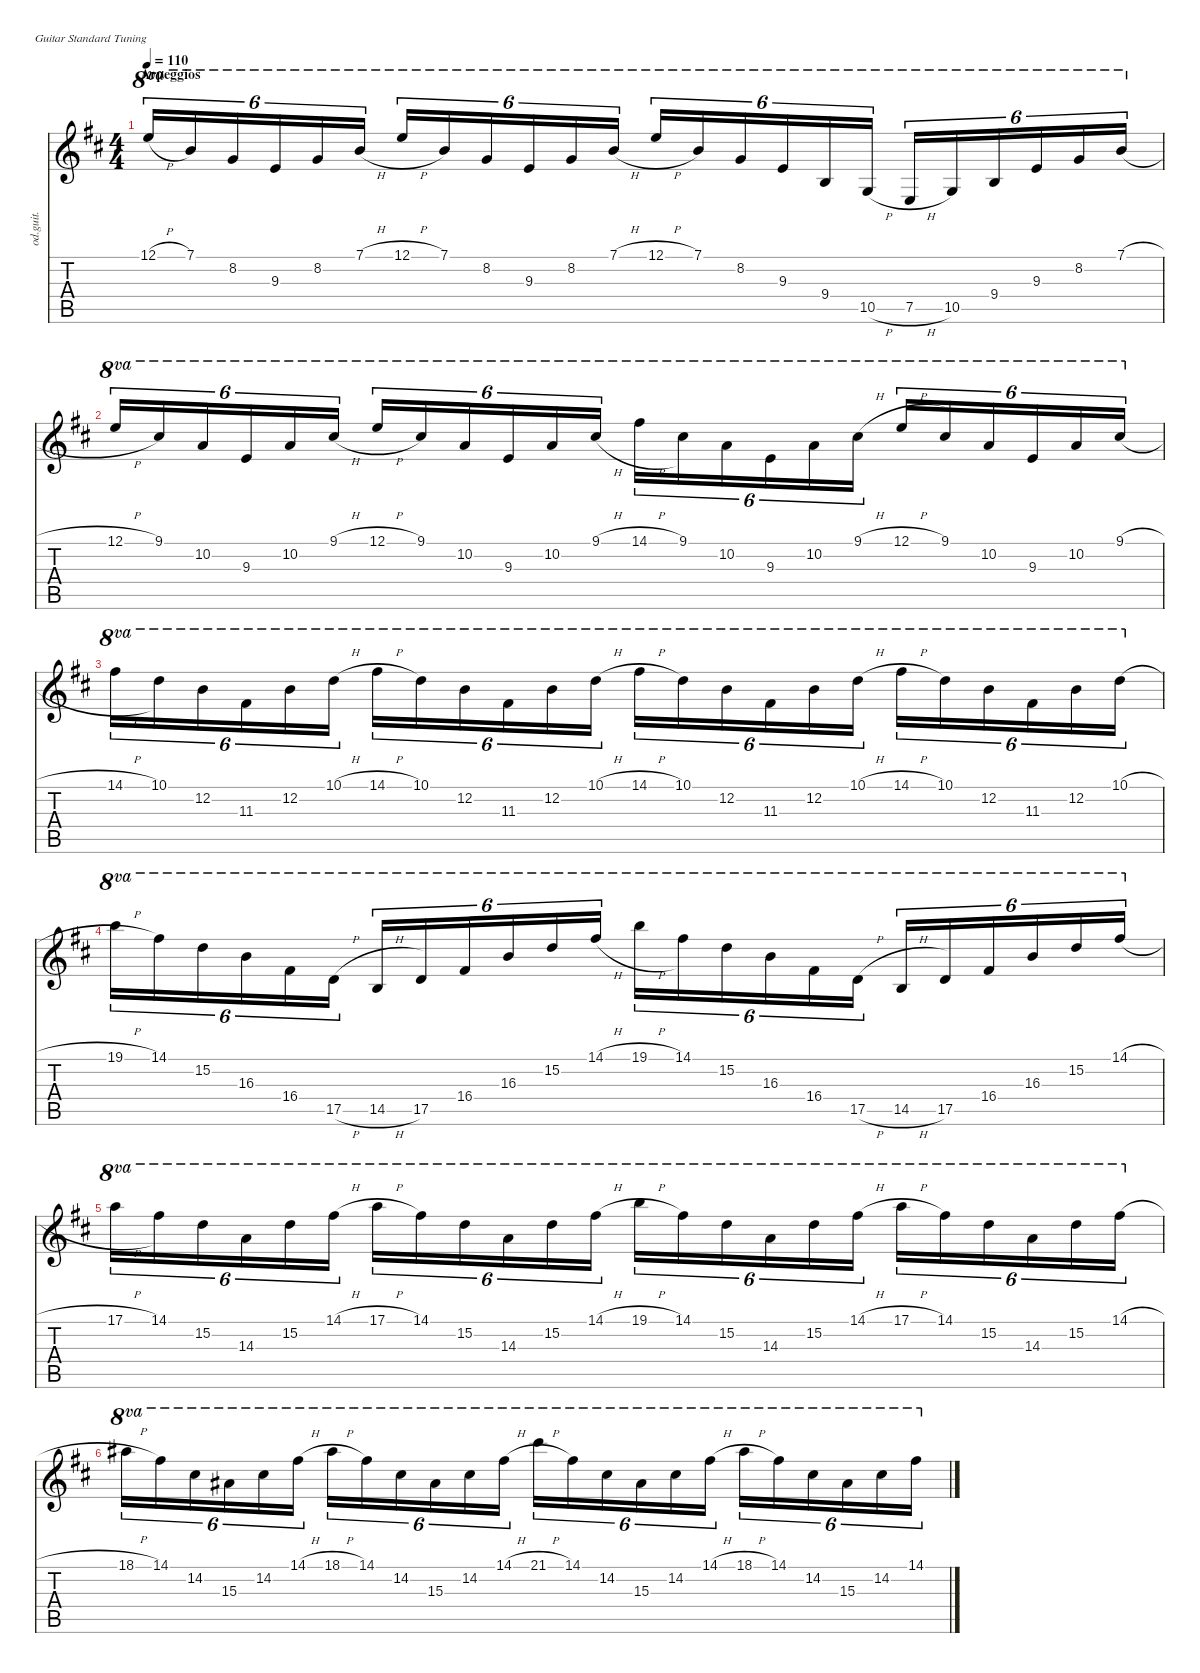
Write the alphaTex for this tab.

\defaultSystemsLayout 4
\hideDynamics
\bracketExtendMode nobrackets
\track ("Jason Lead" "od.guit.") {solo instrument overdrivenguitar}
\staff {score tabs}
\tuning (E4 B3 G3 D3 A2 E2)
\ts (4 4)
\beaming (8 2 2 2 2)
\section ("" "Arpeggios")
\tempo 110
\clef g2
\ks bminor
12.1{h acc forcenatural}.16{tu (6 4) ot 8va dy f instrument overdrivenguitar instrument overdrivenguitar beam Up} 7.1{acc forcenatural}.16{tu (6 4) ot 8va beam Up} 8.2{acc forcenatural}.16{tu (6 4) ot 8va beam Up} 9.3{acc forcenatural}.16{tu (6 4) ot 8va beam Up} 8.2{acc forcenatural}.16{tu (6 4) ot 8va beam Up} 7.1{h acc forcenatural}.16{tu (6 4) ot 8va beam Up} 12.1{h acc forcenatural}.16{tu (6 4) ot 8va beam Up} 7.1{acc forcenatural}.16{tu (6 4) ot 8va beam Up} 8.2{acc forcenatural}.16{tu (6 4) ot 8va beam Up} 9.3{acc forcenatural}.16{tu (6 4) ot 8va beam Up} 8.2{acc forcenatural}.16{tu (6 4) ot 8va beam Up} 7.1{h acc forcenatural}.16{tu (6 4) ot 8va beam Up} 12.1{h acc forcenatural}.16{tu (6 4) ot 8va beam Up} 7.1{acc forcenatural}.16{tu (6 4) ot 8va beam Up} 8.2{acc forcenatural}.16{tu (6 4) ot 8va beam Up} 9.3{acc forcenatural}.16{tu (6 4) ot 8va beam Up} 9.4{acc forcenatural}.16{tu (6 4) ot 8va beam Up} 10.5{h acc forcenatural}.16{tu (6 4) ot 8va beam Up} 7.5{h acc forcenatural}.16{tu (6 4) ot 8va beam Up} 10.5{acc forcenatural}.16{tu (6 4) ot 8va beam Up} 9.4{acc forcenatural}.16{tu (6 4) ot 8va beam Up} 9.3{acc forcenatural}.16{tu (6 4) ot 8va beam Up} 8.2{acc forcenatural}.16{tu (6 4) ot 8va beam Up} 7.1{h acc forcenatural}.16{tu (6 4) ot 8va beam Up} |
12.1{h acc forcenatural}.16{tu (6 4) ot 8va beam Up} 9.1{acc #}.16{tu (6 4) ot 8va beam Up} 10.2{acc forcenatural}.16{tu (6 4) ot 8va beam Up} 9.3{acc forcenatural}.16{tu (6 4) ot 8va beam Up} 10.2{acc forcenatural}.16{tu (6 4) ot 8va beam Up} 9.1{h acc #}.16{tu (6 4) ot 8va beam Up} 12.1{h acc forcenatural}.16{tu (6 4) ot 8va beam Up} 9.1{acc #}.16{tu (6 4) ot 8va beam Up} 10.2{acc forcenatural}.16{tu (6 4) ot 8va beam Up} 9.3{acc forcenatural}.16{tu (6 4) ot 8va beam Up} 10.2{acc forcenatural}.16{tu (6 4) ot 8va beam Up} 9.1{h acc #}.16{tu (6 4) ot 8va beam Up} 14.1{h acc #}.16{tu (6 4) ot 8va beam Down} 9.1{acc #}.16{tu (6 4) ot 8va beam Down} 10.2{acc forcenatural}.16{tu (6 4) ot 8va beam Down} 9.3{acc forcenatural}.16{tu (6 4) ot 8va beam Down} 10.2{acc forcenatural}.16{tu (6 4) ot 8va beam Down} 9.1{h acc #}.16{tu (6 4) ot 8va beam Down} 12.1{h acc forcenatural}.16{tu (6 4) ot 8va beam Up} 9.1{acc #}.16{tu (6 4) ot 8va beam Up} 10.2{acc forcenatural}.16{tu (6 4) ot 8va beam Up} 9.3{acc forcenatural}.16{tu (6 4) ot 8va beam Up} 10.2{acc forcenatural}.16{tu (6 4) ot 8va beam Up} 9.1{h acc #}.16{tu (6 4) ot 8va beam Up} |
14.1{h acc #}.16{tu (6 4) ot 8va beam Down} 10.1{acc forcenatural}.16{tu (6 4) ot 8va beam Down} 12.2{acc forcenatural}.16{tu (6 4) ot 8va beam Down} 11.3{acc #}.16{tu (6 4) ot 8va beam Down} 12.2{acc forcenatural}.16{tu (6 4) ot 8va beam Down} 10.1{h acc forcenatural}.16{tu (6 4) ot 8va beam Down} 14.1{h acc #}.16{tu (6 4) ot 8va beam Down} 10.1{acc forcenatural}.16{tu (6 4) ot 8va beam Down} 12.2{acc forcenatural}.16{tu (6 4) ot 8va beam Down} 11.3{acc #}.16{tu (6 4) ot 8va beam Down} 12.2{acc forcenatural}.16{tu (6 4) ot 8va beam Down} 10.1{h acc forcenatural}.16{tu (6 4) ot 8va beam Down} 14.1{h acc #}.16{tu (6 4) ot 8va beam Down} 10.1{acc forcenatural}.16{tu (6 4) ot 8va beam Down} 12.2{acc forcenatural}.16{tu (6 4) ot 8va beam Down} 11.3{acc #}.16{tu (6 4) ot 8va beam Down} 12.2{acc forcenatural}.16{tu (6 4) ot 8va beam Down} 10.1{h acc forcenatural}.16{tu (6 4) ot 8va beam Down} 14.1{h acc #}.16{tu (6 4) ot 8va beam Down} 10.1{acc forcenatural}.16{tu (6 4) ot 8va beam Down} 12.2{acc forcenatural}.16{tu (6 4) ot 8va beam Down} 11.3{acc #}.16{tu (6 4) ot 8va beam Down} 12.2{acc forcenatural}.16{tu (6 4) ot 8va beam Down} 10.1{h acc forcenatural}.16{tu (6 4) ot 8va beam Down} |
19.1{h acc forcenatural}.16{tu (6 4) ot 8va beam Down} 14.1{acc #}.16{tu (6 4) ot 8va beam Down} 15.2{acc forcenatural}.16{tu (6 4) ot 8va beam Down} 16.3{acc forcenatural}.16{tu (6 4) ot 8va beam Down} 16.4{acc #}.16{tu (6 4) ot 8va beam Down} 17.5{h acc forcenatural}.16{tu (6 4) ot 8va beam Down} 14.5{h acc forcenatural}.16{tu (6 4) ot 8va beam Up} 17.5{acc forcenatural}.16{tu (6 4) ot 8va beam Up} 16.4{acc #}.16{tu (6 4) ot 8va beam Up} 16.3{acc forcenatural}.16{tu (6 4) ot 8va beam Up} 15.2{acc forcenatural}.16{tu (6 4) ot 8va beam Up} 14.1{h acc #}.16{tu (6 4) ot 8va beam Up} 19.1{h acc forcenatural}.16{tu (6 4) ot 8va beam Down} 14.1{acc #}.16{tu (6 4) ot 8va beam Down} 15.2{acc forcenatural}.16{tu (6 4) ot 8va beam Down} 16.3{acc forcenatural}.16{tu (6 4) ot 8va beam Down} 16.4{acc #}.16{tu (6 4) ot 8va beam Down} 17.5{h acc forcenatural}.16{tu (6 4) ot 8va beam Down} 14.5{h acc forcenatural}.16{tu (6 4) ot 8va beam Up} 17.5{acc forcenatural}.16{tu (6 4) ot 8va beam Up} 16.4{acc #}.16{tu (6 4) ot 8va beam Up} 16.3{acc forcenatural}.16{tu (6 4) ot 8va beam Up} 15.2{acc forcenatural}.16{tu (6 4) ot 8va beam Up} 14.1{h acc #}.16{tu (6 4) ot 8va beam Up} |
17.1{h acc forcenatural}.16{tu (6 4) ot 8va beam Down} 14.1{acc #}.16{tu (6 4) ot 8va beam Down} 15.2{acc forcenatural}.16{tu (6 4) ot 8va beam Down} 14.3{acc forcenatural}.16{tu (6 4) ot 8va beam Down} 15.2{acc forcenatural}.16{tu (6 4) ot 8va beam Down} 14.1{h acc #}.16{tu (6 4) ot 8va beam Down} 17.1{h acc forcenatural}.16{tu (6 4) ot 8va beam Down} 14.1{acc #}.16{tu (6 4) ot 8va beam Down} 15.2{acc forcenatural}.16{tu (6 4) ot 8va beam Down} 14.3{acc forcenatural}.16{tu (6 4) ot 8va beam Down} 15.2{acc forcenatural}.16{tu (6 4) ot 8va beam Down} 14.1{h acc #}.16{tu (6 4) ot 8va beam Down} 19.1{h acc forcenatural}.16{tu (6 4) ot 8va beam Down} 14.1{acc #}.16{tu (6 4) ot 8va beam Down} 15.2{acc forcenatural}.16{tu (6 4) ot 8va beam Down} 14.3{acc forcenatural}.16{tu (6 4) ot 8va beam Down} 15.2{acc forcenatural}.16{tu (6 4) ot 8va beam Down} 14.1{h acc #}.16{tu (6 4) ot 8va beam Down} 17.1{h acc forcenatural}.16{tu (6 4) ot 8va beam Down} 14.1{acc #}.16{tu (6 4) ot 8va beam Down} 15.2{acc forcenatural}.16{tu (6 4) ot 8va beam Down} 14.3{acc forcenatural}.16{tu (6 4) ot 8va beam Down} 15.2{acc forcenatural}.16{tu (6 4) ot 8va beam Down} 14.1{h acc #}.16{tu (6 4) ot 8va beam Down} |
18.1{h acc #}.16{tu (6 4) ot 8va beam Down} 14.1{acc #}.16{tu (6 4) ot 8va beam Down} 14.2{acc #}.16{tu (6 4) ot 8va beam Down} 15.3{acc #}.16{tu (6 4) ot 8va beam Down} 14.2{acc #}.16{tu (6 4) ot 8va beam Down} 14.1{h acc #}.16{tu (6 4) ot 8va beam Down} 18.1{h acc #}.16{tu (6 4) ot 8va beam Down} 14.1{acc #}.16{tu (6 4) ot 8va beam Down} 14.2{acc #}.16{tu (6 4) ot 8va beam Down} 15.3{acc #}.16{tu (6 4) ot 8va beam Down} 14.2{acc #}.16{tu (6 4) ot 8va beam Down} 14.1{h acc #}.16{tu (6 4) ot 8va beam Down} 21.1{h acc #}.16{tu (6 4) ot 8va beam Down} 14.1{acc #}.16{tu (6 4) ot 8va beam Down} 14.2{acc #}.16{tu (6 4) ot 8va beam Down} 15.3{acc #}.16{tu (6 4) ot 8va beam Down} 14.2{acc #}.16{tu (6 4) ot 8va beam Down} 14.1{h acc #}.16{tu (6 4) ot 8va beam Down} 18.1{h acc #}.16{tu (6 4) ot 8va beam Down} 14.1{acc #}.16{tu (6 4) ot 8va beam Down} 14.2{acc #}.16{tu (6 4) ot 8va beam Down} 15.3{acc #}.16{tu (6 4) ot 8va beam Down} 14.2{acc #}.16{tu (6 4) ot 8va beam Down} 14.1{h acc #}.16{tu (6 4) ot 8va beam Down}
